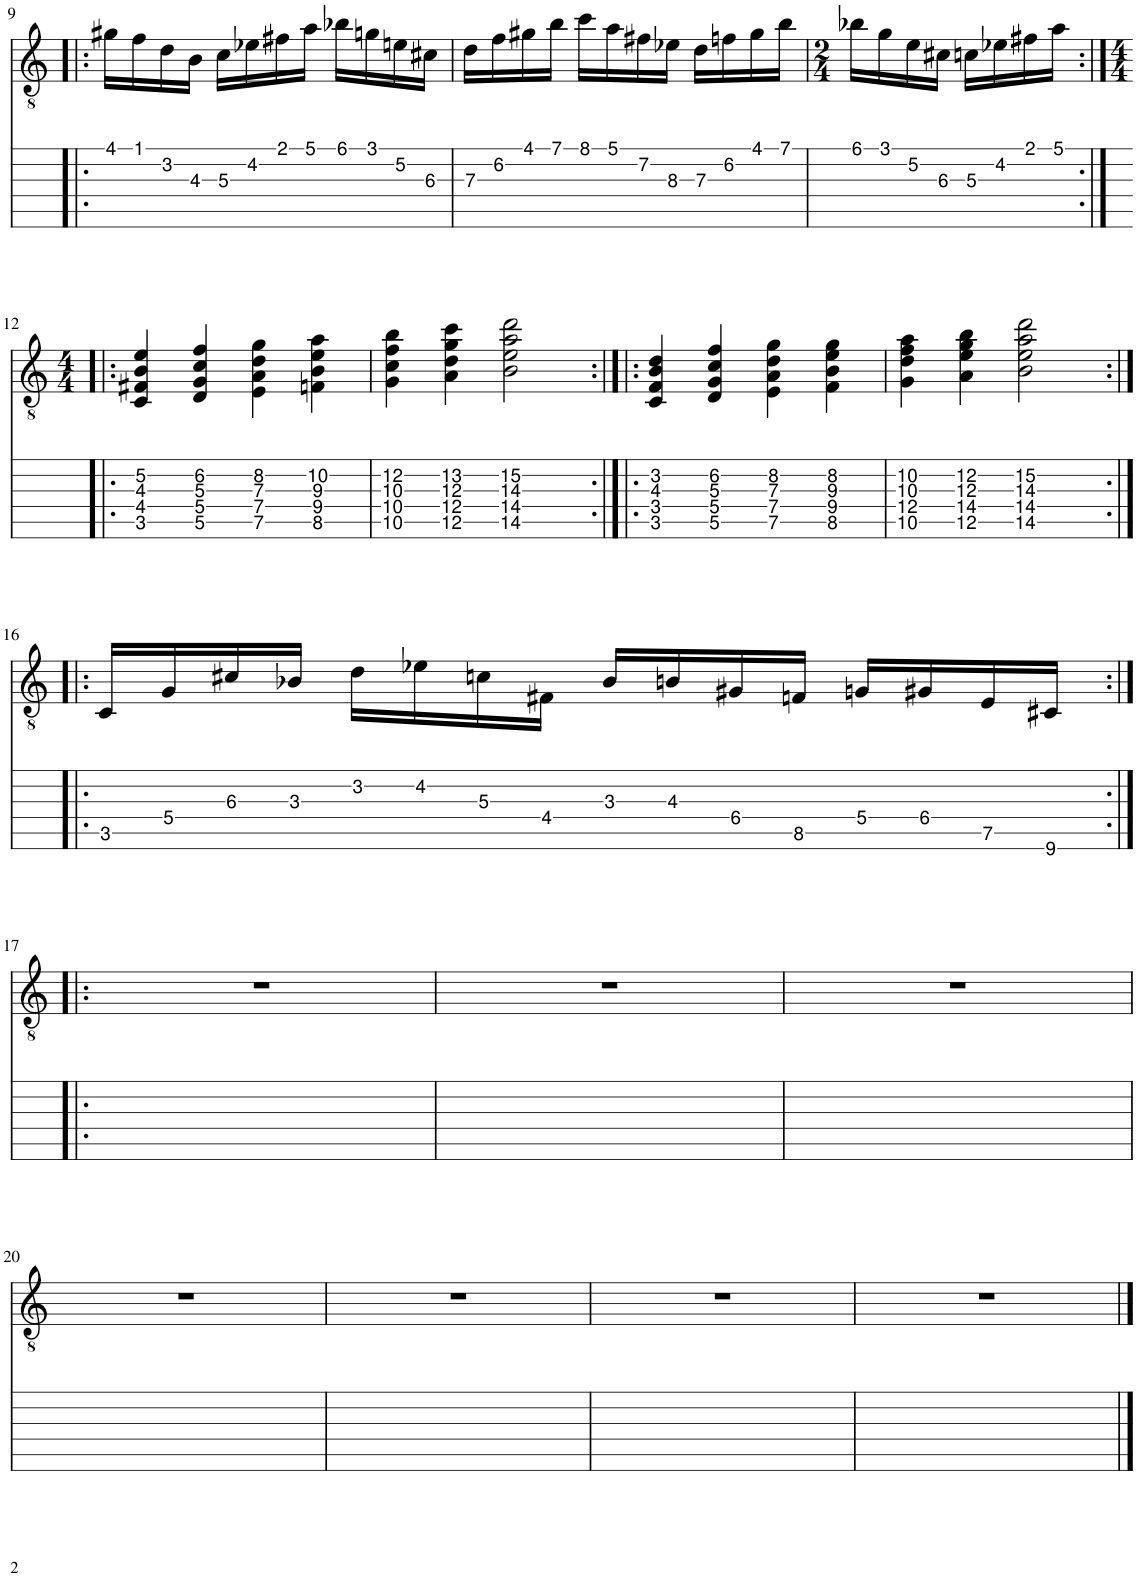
**kern	**kern
*part1	*part1
*staff2	*staff1
*I"Guitar	*
*I'Guit.	*
!!LO:PB:g=z
*	*clefGv2
*k[]	*k[]
*M3/4	*M3/4
=9!|:	=9!|:
16g#XLL	16g#X\LL
16fJ	16f\
16dL	16d\
16BJJ	16B\JJ
16cLL	16c\LL
16e-XJ	16e-X\
16f#XL	16f#X\
16aJJ	16a\JJ
16b-XLL	16b-X\LL
16gnJ	16gn\
16enL	16en\
16c#XJJ	16c#X\JJ
=10	=10
16dLL	16d\LL
16fJ	16f\
16g#XL	16g#X\
16bJJ	16b\JJ
16ccLL	16cc\LL
16aJ	16a\
16f#XL	16f#X\
16e-XJJ	16e-X\JJ
16dLL	16d\LL
16fnJ	16fn\
16g#L	16g#\
16bJJ	16b\JJ
=11	=11
*M2/4	*M2/4
16b-XLL	16b-X\LL
16gJ	16g\
16eL	16e\
16c#XJJ	16c#X\JJ
16cnLL	16cn\LL
16e-XJ	16e-X\
16f#XL	16f#X\
16aJJ	16a\JJ
!!LO:LB:g=z
=12:|!|:	=12:|!|:
*M4/4	*M4/4
4C 4F#X 4B 4e	4C/ 4F#X/ 4B/ 4e/
4D 4G 4c 4f	4D/ 4G/ 4c/ 4f/
4E 4A 4d 4g	4E\ 4A\ 4d\ 4g\
4F 4B 4e 4a	4Fn\ 4B\ 4e\ 4a\
=13	=13
4G 4c 4f 4b	4G\ 4c\ 4f\ 4b\
4A 4d 4g 4cc	4A\ 4d\ 4g\ 4cc\
2B 2e 2a 2dd	2B\ 2e\ 2a\ 2dd\
=14:|!|:	=14:|!|:
4C 4F 4B 4d	4C/ 4F/ 4B/ 4d/
4D 4G 4c 4f	4D/ 4G/ 4c/ 4f/
4E 4A 4d 4g	4E\ 4A\ 4d\ 4g\
4F 4B 4e 4g	4F\ 4B\ 4e\ 4g\
=15	=15
4G 4d 4f 4a	4G\ 4d\ 4f\ 4a\
4A 4e 4g 4b	4A\ 4e\ 4g\ 4b\
2B 2e 2a 2dd	2B\ 2e\ 2a\ 2dd\
!!LO:LB:g=z
=16:|!|:	=16:|!|:
16CLL	16C/LL
16GJ	16G/
16c#L	16c#X/
16B-JJ	16B-X/JJ
16dLL	16d\LL
16e-J	16e-X\
16cL	16cn\
16F#JJ	16F#X\JJ
16B-LL	16B-/LL
16BJ	16Bn/
16G#L	16G#X/
16FJJ	16Fn/JJ
16GLL	16Gn/LL
16G#J	16G#X/
16EL	16E/
16C#JJ	16C#X/JJ
!!LO:LB:g=z
=17:|!|:	=17:|!|:
1r	1r
=18	=18
1r	1r
=19	=19
1r	1r
!!LO:LB:g=z
=20	=20
1r	1r
=21	=21
1r	1r
=22	=22
1r	1r
=23	=23
1r	1r
==	==
*-	*-
